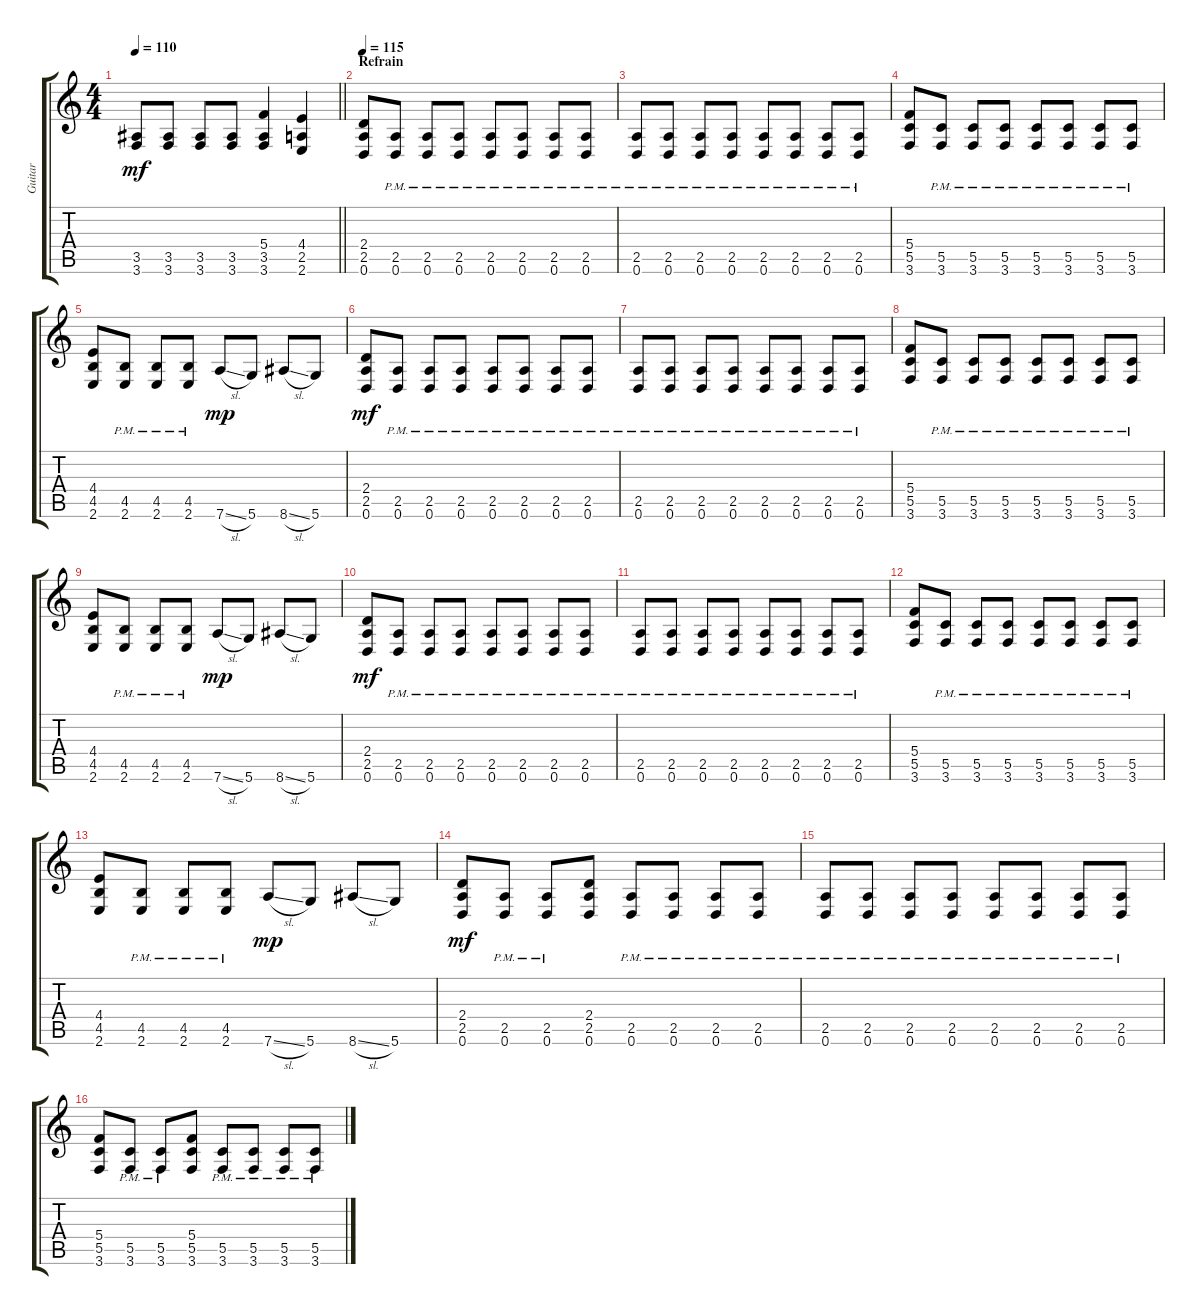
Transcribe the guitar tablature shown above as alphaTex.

\track ("Guitar" "Guitar") {instrument distortionguitar}
\staff {score tabs}
\tuning (D4 A3 F3 C3 G2 D2) {hide}
\ts (4 4)
\tempo 110
\clef g2
\barLineRight lightlight
\ks c
(3.5 3.6).8{dy mf} (3.5 3.6).8 (3.5 3.6).8 (3.5 3.6).8 (5.4 3.5 3.6).4 (4.4 2.5 2.6).4 |
\section ("" "Refrain")
\tempo 115
(2.4 2.5 0.6).8 (2.5{pm} 0.6{pm}).8 (2.5{pm} 0.6{pm}).8 (2.5{pm} 0.6{pm}).8 (2.5{pm} 0.6{pm}).8 (2.5{pm} 0.6{pm}).8 (2.5{pm} 0.6{pm}).8 (2.5{pm} 0.6{pm}).8 |
(2.5{pm} 0.6{pm}).8 (2.5{pm} 0.6{pm}).8 (2.5{pm} 0.6{pm}).8 (2.5{pm} 0.6{pm}).8 (2.5{pm} 0.6{pm}).8 (2.5{pm} 0.6{pm}).8 (2.5{pm} 0.6{pm}).8 (2.5{pm} 0.6{pm}).8 |
(5.4 5.5 3.6).8 (5.5{pm} 3.6{pm}).8 (5.5{pm} 3.6{pm}).8 (5.5{pm} 3.6{pm}).8 (5.5{pm} 3.6{pm}).8 (5.5{pm} 3.6{pm}).8 (5.5{pm} 3.6{pm}).8 (5.5{pm} 3.6{pm}).8 |
(4.4 4.5 2.6).8 (4.5{pm} 2.6{pm}).8 (4.5{pm} 2.6{pm}).8 (4.5{pm} 2.6{pm}).8 7.6{sl}.8{dy mp} 5.6.8 8.6{sl}.8 5.6.8 |
(2.4 2.5 0.6).8{dy mf} (2.5{pm} 0.6{pm}).8 (2.5{pm} 0.6{pm}).8 (2.5{pm} 0.6{pm}).8 (2.5{pm} 0.6{pm}).8 (2.5{pm} 0.6{pm}).8 (2.5{pm} 0.6{pm}).8 (2.5{pm} 0.6{pm}).8 |
(2.5{pm} 0.6{pm}).8 (2.5{pm} 0.6{pm}).8 (2.5{pm} 0.6{pm}).8 (2.5{pm} 0.6{pm}).8 (2.5{pm} 0.6{pm}).8 (2.5{pm} 0.6{pm}).8 (2.5{pm} 0.6{pm}).8 (2.5{pm} 0.6{pm}).8 |
(5.4 5.5 3.6).8 (5.5{pm} 3.6{pm}).8 (5.5{pm} 3.6{pm}).8 (5.5{pm} 3.6{pm}).8 (5.5{pm} 3.6{pm}).8 (5.5{pm} 3.6{pm}).8 (5.5{pm} 3.6{pm}).8 (5.5{pm} 3.6{pm}).8 |
(4.4 4.5 2.6).8 (4.5{pm} 2.6{pm}).8 (4.5{pm} 2.6{pm}).8 (4.5{pm} 2.6{pm}).8 7.6{sl}.8{dy mp} 5.6.8 8.6{sl}.8 5.6.8 |
(2.4 2.5 0.6).8{dy mf} (2.5{pm} 0.6{pm}).8 (2.5{pm} 0.6{pm}).8 (2.5{pm} 0.6{pm}).8 (2.5{pm} 0.6{pm}).8 (2.5{pm} 0.6{pm}).8 (2.5{pm} 0.6{pm}).8 (2.5{pm} 0.6{pm}).8 |
(2.5{pm} 0.6{pm}).8 (2.5{pm} 0.6{pm}).8 (2.5{pm} 0.6{pm}).8 (2.5{pm} 0.6{pm}).8 (2.5{pm} 0.6{pm}).8 (2.5{pm} 0.6{pm}).8 (2.5{pm} 0.6{pm}).8 (2.5{pm} 0.6{pm}).8 |
(5.4 5.5 3.6).8 (5.5{pm} 3.6{pm}).8 (5.5{pm} 3.6{pm}).8 (5.5{pm} 3.6{pm}).8 (5.5{pm} 3.6{pm}).8 (5.5{pm} 3.6{pm}).8 (5.5{pm} 3.6{pm}).8 (5.5{pm} 3.6{pm}).8 |
(4.4 4.5 2.6).8 (4.5{pm} 2.6{pm}).8 (4.5{pm} 2.6{pm}).8 (4.5{pm} 2.6{pm}).8 7.6{sl}.8{dy mp} 5.6.8 8.6{sl}.8 5.6.8 |
(2.4 2.5 0.6).8{dy mf} (2.5{pm} 0.6{pm}).8 (2.5{pm} 0.6{pm}).8 (2.4 2.5 0.6).8 (2.5{pm} 0.6{pm}).8 (2.5{pm} 0.6{pm}).8 (2.5{pm} 0.6{pm}).8 (2.5{pm} 0.6{pm}).8 |
(2.5{pm} 0.6{pm}).8 (2.5{pm} 0.6{pm}).8 (2.5{pm} 0.6{pm}).8 (2.5{pm} 0.6{pm}).8 (2.5{pm} 0.6{pm}).8 (2.5{pm} 0.6{pm}).8 (2.5{pm} 0.6{pm}).8 (2.5{pm} 0.6{pm}).8 |
(5.4 5.5 3.6).8 (5.5{pm} 3.6{pm}).8 (5.5{pm} 3.6{pm}).8 (5.4 5.5 3.6).8 (5.5{pm} 3.6{pm}).8 (5.5{pm} 3.6{pm}).8 (5.5{pm} 3.6{pm}).8 (5.5{pm} 3.6{pm}).8
